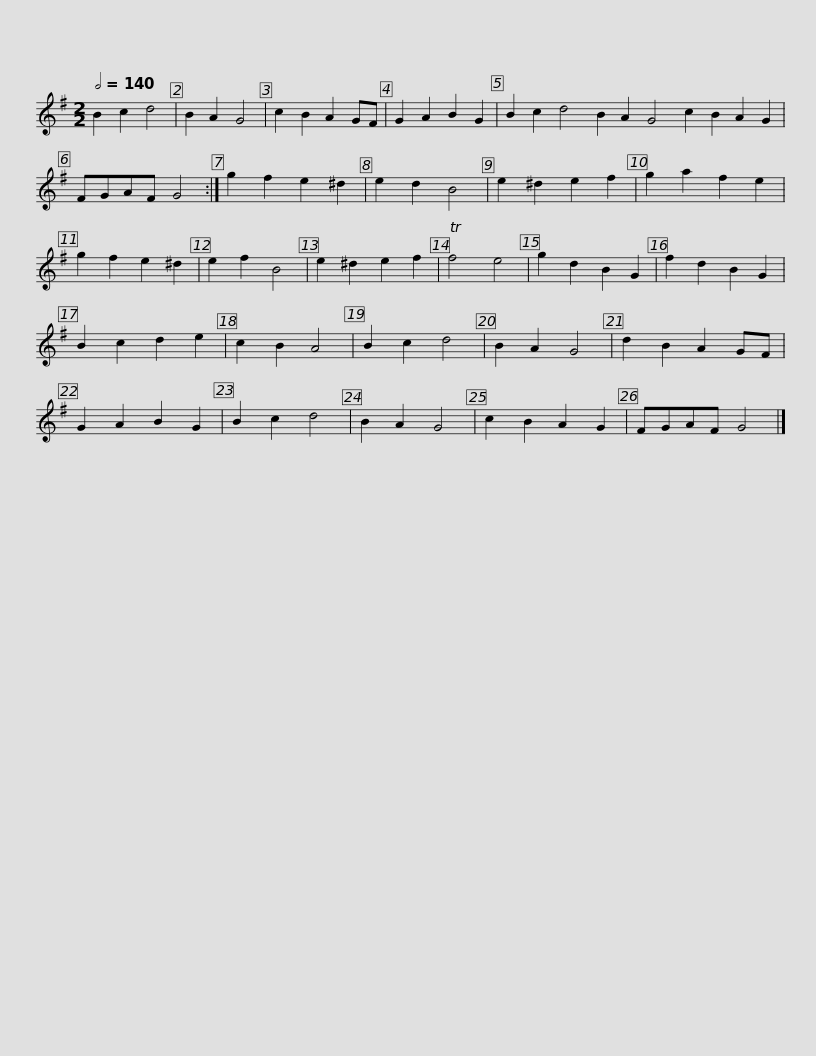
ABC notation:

X:1
L:1/8
Q:1/2=140
M:2/2
I:linebreak $
K:G
V:1 treble
V:1
 B2 c2 d4 | B2 A2 G4 | c2 B2 A2 GF | G2 A2 B2 G2 | B2 c2 d4 B2 A2 G4 c2 B2 A2 G2 | %5
 FGAF G4 :| g2 f2 e2 ^d2 | e2 d2 B4 |$ e2 ^d2 e2 f2 | g2 a2 f2 e2 | %10
 g2 f2 e2 ^d2 | e2 f2 B4 | e2 ^d2 e2 f2 | Tf4 e4 | g2 d2 B2 G2 | %15
 f2 d2 B2 G2 | B2 c2 d2 e2 | c2 B2 A4 |$ B2 c2 d4 | B2 A2 G4 | %20
 d2 B2 A2 GF | G2 A2 B2 G2 | B2 c2 d4 | B2 A2 G4 | c2 B2 A2 G2 | %25
 FGAF G4 |] %26
